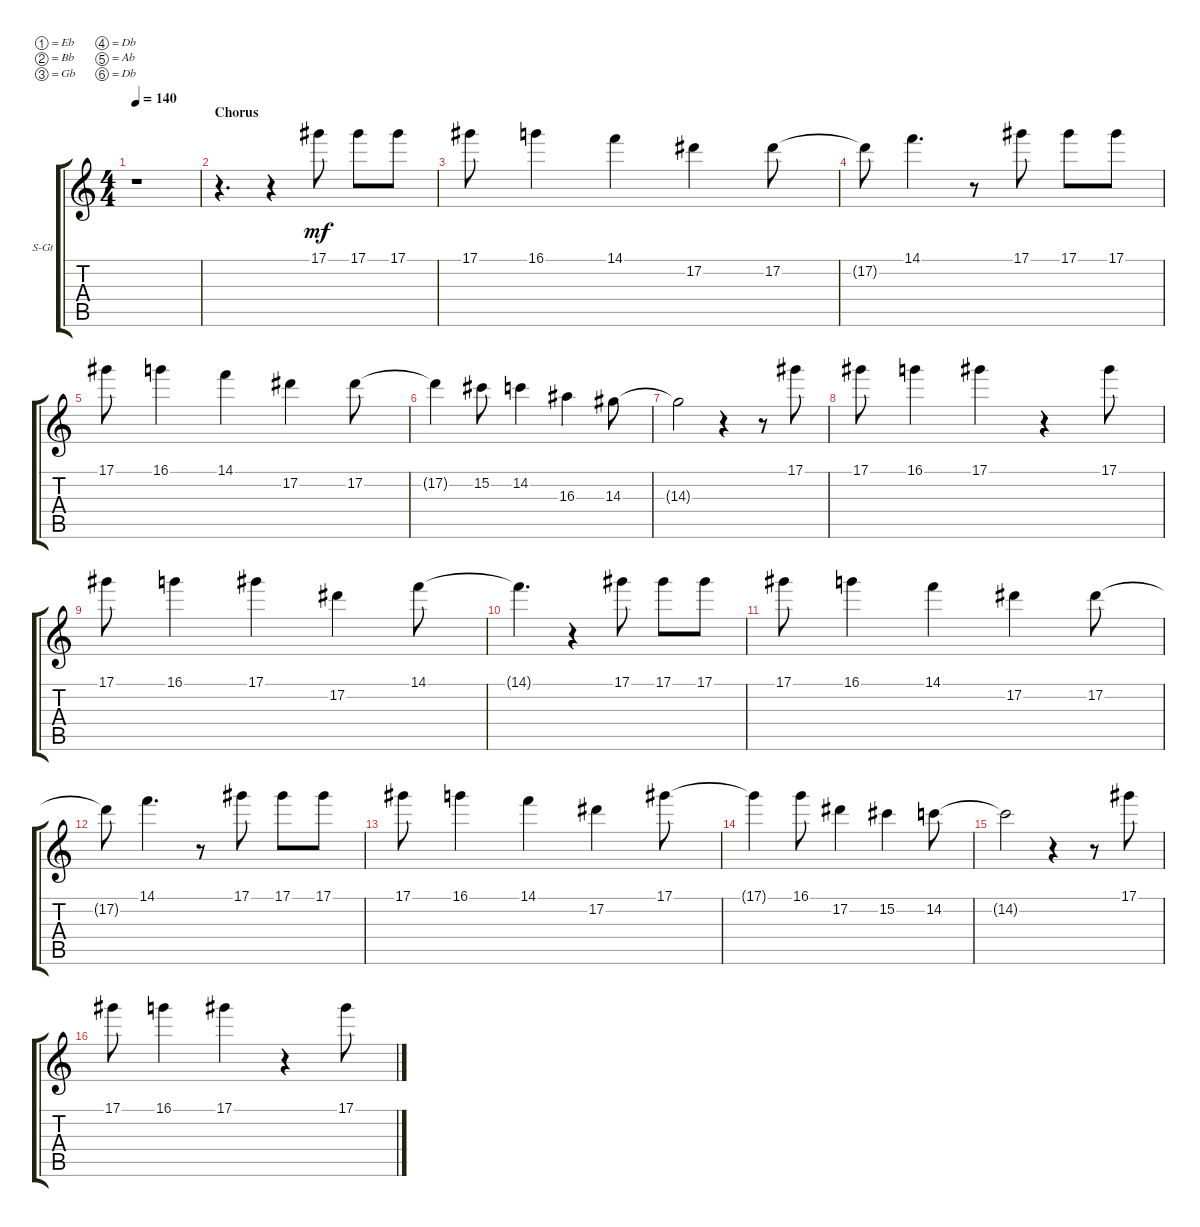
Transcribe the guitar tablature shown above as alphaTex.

\defaultSystemsLayout 4
\bracketExtendMode groupsimilarinstruments
\firstSystemTrackNameOrientation horizontal
\otherSystemsTrackNameOrientation horizontal
\track ("Vocals - Shane" "S-Gt") {instrument acousticguitarsteel}
\staff {score tabs}
\tuning (Eb4 Bb3 Gb3 Db3 Ab2 Db2)
\ts (4 4)
\tempo 140
\clef g2
\ks c
r.1{dy mf} |
\section ("" "Chorus")
r.4{d} r.4 17.1.8 17.1.8 17.1.8 |
17.1.8 16.1.4 14.1.4 17.2.4 17.2.8 |
17.2{t}.8 14.1.4{d} r.8 17.1.8 17.1.8 17.1.8 |
17.1.8 16.1.4 14.1.4 17.2.4 17.2.8 |
17.2{t}.4 15.2.8 14.2.4 16.3.4 14.3.8 |
14.3{t}.2 r.4 r.8 17.1.8 |
17.1.8 16.1.4 17.1.4 r.4 17.1.8 |
17.1.8 16.1.4 17.1.4 17.2.4 14.1.8 |
14.1{t}.4{d} r.4 17.1.8 17.1.8 17.1.8 |
17.1.8 16.1.4 14.1.4 17.2.4 17.2.8 |
17.2{t}.8 14.1.4{d} r.8 17.1.8 17.1.8 17.1.8 |
17.1.8 16.1.4 14.1.4 17.2.4 17.1.8 |
17.1{t}.4 16.1.8 17.2.4 15.2.4 14.2.8 |
14.2{t}.2 r.4 r.8 17.1.8 |
17.1.8 16.1.4 17.1.4 r.4 17.1.8
